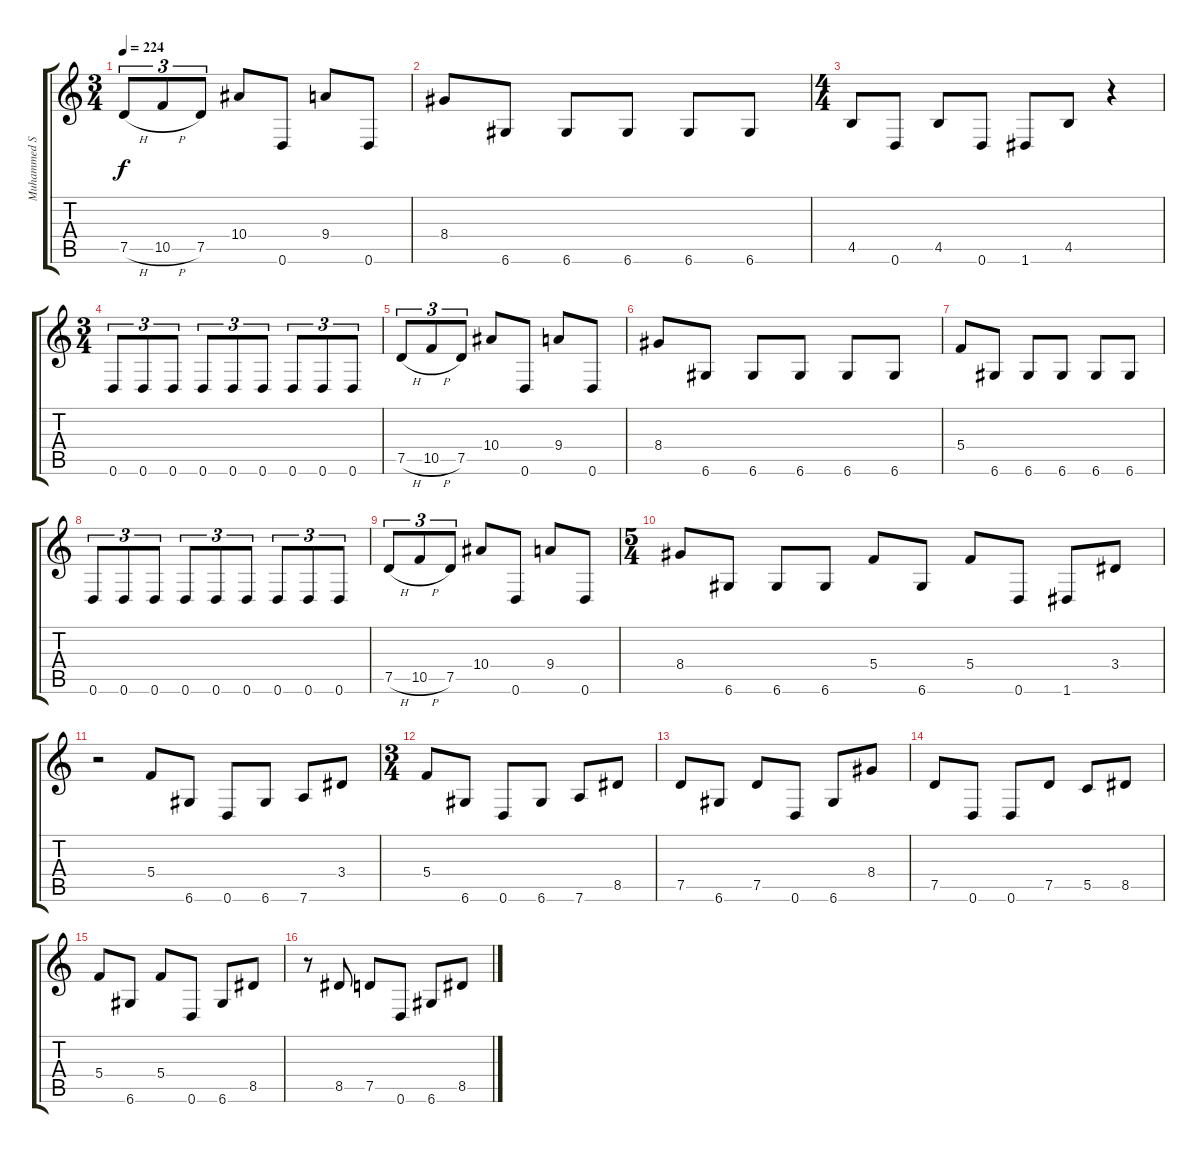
\track ("Muhammed Suicmez" "Muhammed S") {instrument distortionguitar}
\staff {score tabs}
\tuning (D4 A3 F3 C3 G2 D2) {hide}
\ts (3 4)
\tempo 224
\clef g2
\ks c
7.5{h}.8{tu (3 2) dy f} 10.5{h}.8{tu (3 2)} 7.5.8{tu (3 2)} 10.4.8 0.6.8 9.4.8 0.6.8 |
8.4.8 6.6.8 6.6.8 6.6.8 6.6.8 6.6.8 |
\ts (4 4)
4.5.8 0.6.8 4.5.8 0.6.8 1.6.8 4.5.8 r.4 |
\ts (3 4)
0.6.8{tu (3 2)} 0.6.8{tu (3 2)} 0.6.8{tu (3 2)} 0.6.8{tu (3 2)} 0.6.8{tu (3 2)} 0.6.8{tu (3 2)} 0.6.8{tu (3 2)} 0.6.8{tu (3 2)} 0.6.8{tu (3 2)} |
7.5{h}.8{tu (3 2)} 10.5{h}.8{tu (3 2)} 7.5.8{tu (3 2)} 10.4.8 0.6.8 9.4.8 0.6.8 |
8.4.8 6.6.8 6.6.8 6.6.8 6.6.8 6.6.8 |
5.4.8 6.6.8 6.6.8 6.6.8 6.6.8 6.6.8 |
0.6.8{tu (3 2)} 0.6.8{tu (3 2)} 0.6.8{tu (3 2)} 0.6.8{tu (3 2)} 0.6.8{tu (3 2)} 0.6.8{tu (3 2)} 0.6.8{tu (3 2)} 0.6.8{tu (3 2)} 0.6.8{tu (3 2)} |
7.5{h}.8{tu (3 2)} 10.5{h}.8{tu (3 2)} 7.5.8{tu (3 2)} 10.4.8 0.6.8 9.4.8 0.6.8 |
\ts (5 4)
8.4.8 6.6.8 6.6.8 6.6.8 5.4.8 6.6.8 5.4.8 0.6.8 1.6.8 3.4.8 |
r.2 5.4.8 6.6.8 0.6.8 6.6.8 7.6.8 3.4.8 |
\ts (3 4)
5.4.8 6.6.8 0.6.8 6.6.8 7.6.8 8.5.8 |
7.5.8 6.6.8 7.5.8 0.6.8 6.6.8 8.4.8 |
7.5.8 0.6.8 0.6.8 7.5.8 5.5.8 8.5.8 |
5.4.8 6.6.8 5.4.8 0.6.8 6.6.8 8.5.8 |
r.8 8.5.8 7.5.8 0.6.8 6.6.8 8.5.8
